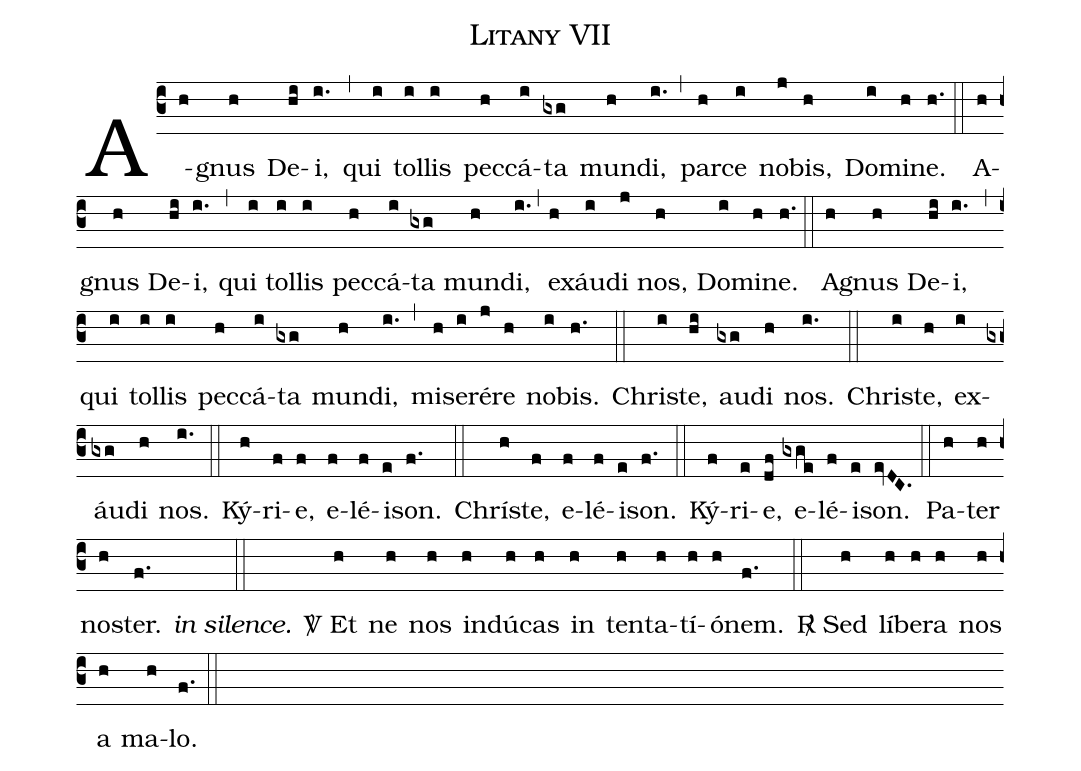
name:Litany VII;
def-m1: \grealign;
%%
(c3)A(h)gnus(h) De(hi)i,(i.) (,) qui(i) tol(i)lis(i) pec(h)cá(i)ta(gxg) mun(h)di,(i.) (,)
par(h)ce(i) no(j)bis,(h) Do(i)mi(h)ne.(h.) (::)
A(h)gnus(h) De(hi)i,(i.) (,) qui(i) tol(i)lis(i) pec(h)cá(i)ta(gxg) mun(h)di,(i.) (,)
ex(h)áu(i)di(j) nos,(h) Do(i)mi(h)ne.(h.) (::)
A(h)gnus(h) De(hi)i,(i.) (,) qui(i) tol(i)lis(i) pec(h)cá(i)ta(gxg) mun(h)di,(i.) (,)
mi(h)se(i)ré(j)re(h) no(i)bis.(h.) (::)

Chri(i)ste,(hi) au(gxg)di(h) nos.(i.) (::)
Chri(i)ste,(h) ex(i)áu(gxg)di(h) nos.(i.) (::)
Ký(h)ri(f)e,(f) e(f)lé(f)i(e)son.(f.) (::)
Chrí(h)ste,(f) e(f)lé(f)i(e)son.(f.) (::)
Ký(f)ri(e)e,(df) e(gxge)lé(f)i(e)son.(evDC.) (::)

Pa(h)ter(h) no(h)ster. <i>in silence.</i>(f.) (::)
<v>\Vbar{}~</v>Et(h) ne(h) nos(h) in(h)dú(h)cas(h) in(h) ten(h)ta(h)tí(h)ó(h)nem.(f.) (::)
<v>\Rbar{}~</v>Sed(h) lí(h)be(h)ra(h) nos(h) a(h) ma(h)lo.(f.) (::)
